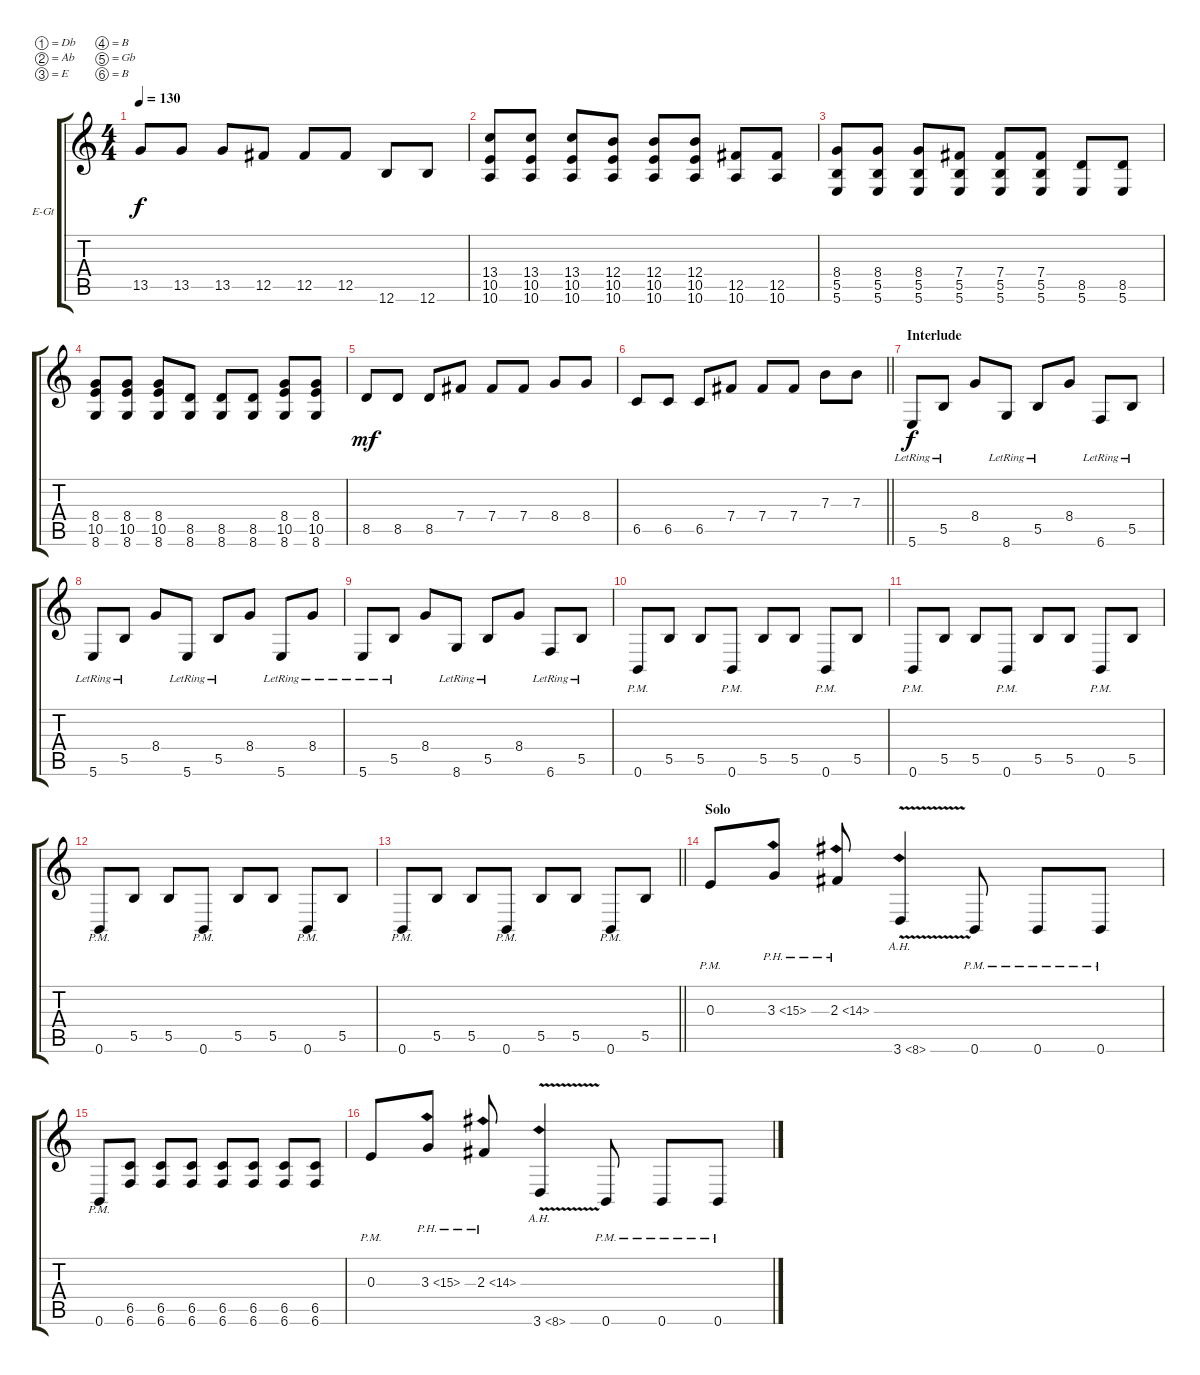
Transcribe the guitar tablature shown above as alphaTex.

\bracketExtendMode groupsimilarinstruments
\firstSystemTrackNameOrientation horizontal
\otherSystemsTrackNameOrientation horizontal
\track ("Jim Root" "E-Gt") {instrument overdrivenguitar}
\staff {score tabs}
\tuning (Db4 Ab3 E3 B2 Gb2 B1)
\ts (4 4)
\tempo 130
\clef g2
\ks c
13.5.8{dy f} 13.5.8 13.5.8 12.5.8 12.5.8 12.5.8 12.6.8 12.6.8 |
(10.5 13.4 10.6).8 (10.6 10.5 13.4).8 (10.6 10.5 13.4).8 (10.6 10.5 12.4).8 (10.6 10.5 12.4).8 (10.6 10.5 12.4).8 (10.6 12.5).8 (10.6 12.5).8 |
(5.6 5.5 8.4).8 (5.6 5.5 8.4).8 (5.6 5.5 8.4).8 (5.6 5.5 7.4).8 (5.6 5.5 7.4).8 (5.6 5.5 7.4).8 (5.6 8.5).8 (5.6 8.5).8 |
(8.6 10.5 8.4).8 (8.6 10.5 8.4).8 (8.6 10.5 8.4).8 (8.6 8.5).8 (8.6 8.5).8 (8.6 8.5).8 (8.6 10.5 8.4).8 (8.6 10.5 8.4).8 |
8.5.8{dy mf} 8.5.8 8.5.8 7.4.8 7.4.8 7.4.8 8.4.8 8.4.8 |
\barLineRight lightlight
6.5.8 6.5.8 6.5.8 7.4.8 7.4.8 7.4.8 7.3.8 7.3.8 |
\section ("" "Interlude")
5.6{lr}.8{dy f} 5.5{lr}.8 8.4.8 8.6{lr}.8 5.5{lr}.8 8.4.8 6.6{lr}.8 5.5{lr}.8 |
5.6{lr}.8 5.5{lr}.8 8.4.8 5.6{lr}.8 5.5{lr}.8 8.4.8 5.6{lr}.8 8.4{lr}.8 |
5.6{lr}.8 5.5{lr}.8 8.4.8 8.6{lr}.8 5.5{lr}.8 8.4.8 6.6{lr}.8 5.5{lr}.8 |
0.6{pm}.8 5.5.8 5.5.8 0.6{pm}.8 5.5.8 5.5.8 0.6{pm}.8 5.5.8 |
0.6{pm}.8 5.5.8 5.5.8 0.6{pm}.8 5.5.8 5.5.8 0.6{pm}.8 5.5.8 |
0.6{pm}.8 5.5.8 5.5.8 0.6{pm}.8 5.5.8 5.5.8 0.6{pm}.8 5.5.8 |
\barLineRight lightlight
0.6{pm}.8 5.5.8 5.5.8 0.6{pm}.8 5.5.8 5.5.8 0.6{pm}.8 5.5.8 |
\section ("" "Solo")
0.3{pm}.8 3.3{ph 12}.8 2.3{ph 12}.8 3.6{ah 5 v}.4 0.6{pm}.8 0.6{pm}.8 0.6{pm}.8 |
0.6{pm}.8 (6.6 6.5).8 (6.6 6.5).8 (6.6 6.5).8 (6.6 6.5).8 (6.6 6.5).8 (6.6 6.5).8 (6.6 6.5).8 |
0.3{pm}.8 3.3{ph 12}.8 2.3{ph 12}.8 3.6{ah 5 v}.4 0.6{pm}.8 0.6{pm}.8 0.6{pm}.8
